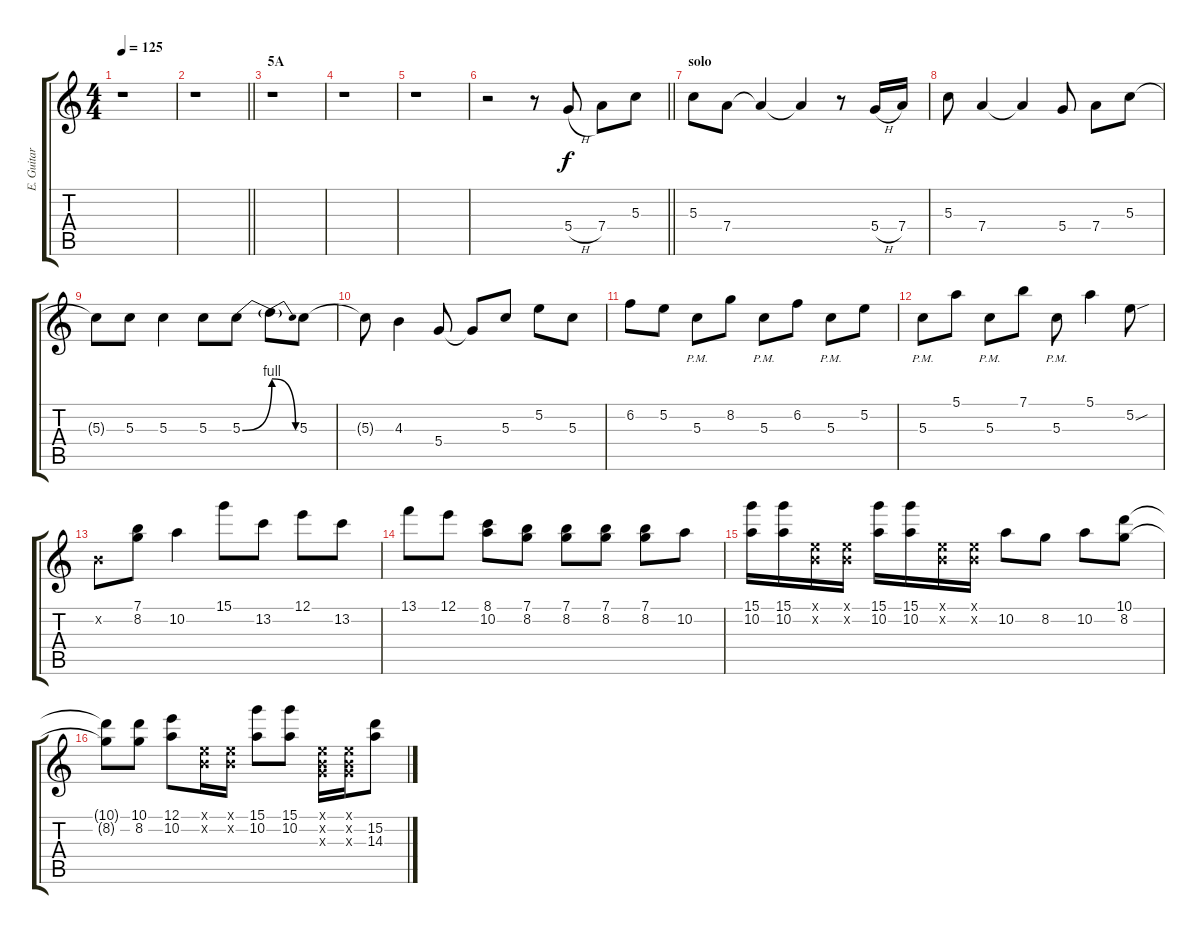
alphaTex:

\track ("E. Guitar I" "E. Guitar ") {instrument overdrivenguitar}
\staff {score tabs}
\tuning (E4 B3 G3 D3 A2 E2) {hide}
\ts (4 4)
\tempo 125
\clef g2
\ks c
r.1{dy f} |
\barLineRight lightlight
r.1 |
\section ("" "5A")
r.1 |
r.1 |
r.1 |
\barLineRight lightlight
r.2 r.8 5.4{h}.8 7.4.8 5.3.8 |
\section ("" "solo")
5.3.8 7.4.8 7.4{t}.4 7.4{t}.4 r.8 5.4{h}.16 7.4.16 |
5.3.8 7.4.4 7.4{t}.4 5.4.8 7.4.8 5.3.8 |
5.3{t}.8 5.3.8 5.3.4 5.3.8 5.3{be (bend 0 0 60 4)}.8 5.3{be (release 0 4 60 0) t}.8 5.3.8 |
5.3{t}.8 4.3.4 5.4.8 5.4{t}.8 5.3.8 5.2.8 5.3.8 |
6.2.8 5.2.8 5.3{pm}.8 8.2.8 5.3{pm}.8 6.2.8 5.3{pm}.8 5.2.8 |
5.3{pm}.8 5.1.8 5.3{pm}.8 7.1.8 5.3{pm}.8 5.1.4 5.2{sou}.8 |
0.2{x}.8 (7.1 8.2).8 10.2.4 15.1.8 13.2.8 12.1.8 13.2.8 |
13.1.8 12.1.8 (8.1 10.2).8 (7.1 8.2).8 (7.1 8.2).8 (7.1 8.2).8 (7.1 8.2).8 10.2.8 |
(15.1 10.2).16 (15.1 10.2).16 (0.1{x} 0.2{x}).16 (0.1{x} 0.2{x}).16 (15.1 10.2).16 (15.1 10.2).16 (0.1{x} 0.2{x}).16 (0.1{x} 0.2{x}).16 10.2.8 8.2.8 10.2.8 (10.1 8.2).8 |
(10.1{t} 8.2{t}).8 (10.1 8.2).8 (12.1 10.2).8 (0.1{x} 0.2{x}).16 (0.1{x} 0.2{x}).16 (15.1 10.2).8 (15.1 10.2).8 (0.1{x} 0.2{x} 0.3{x}).16 (0.1{x} 0.2{x} 0.3{x}).16 (15.2 14.3).8
